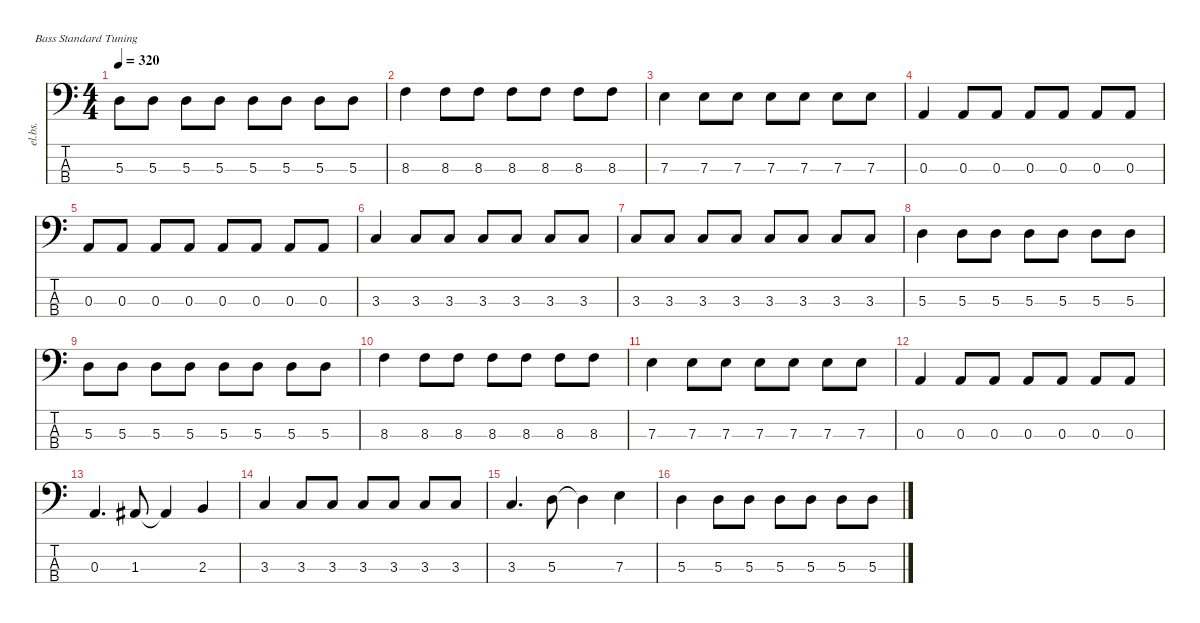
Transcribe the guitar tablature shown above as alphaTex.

\defaultSystemsLayout 4
\hideDynamics
\bracketExtendMode nobrackets
\track ("Dave Ellefson" "el.bs.") {instrument electricbasspick}
\staff {score tabs}
\tuning (G2 D2 A1 E1)
\ts (4 4)
\tempo 320
\clef f4
\ks c
5.3.8{dy f} 5.3.8 5.3.8 5.3.8 5.3.8 5.3.8 5.3.8 5.3.8 |
8.3.4 8.3.8 8.3.8 8.3.8 8.3.8 8.3.8 8.3.8 |
7.3.4 7.3.8 7.3.8 7.3.8 7.3.8 7.3.8 7.3.8 |
0.3.4 0.3.8 0.3.8 0.3.8 0.3.8 0.3.8 0.3.8 |
0.3.8 0.3.8 0.3.8 0.3.8 0.3.8 0.3.8 0.3.8 0.3.8 |
3.3.4 3.3.8 3.3.8 3.3.8 3.3.8 3.3.8 3.3.8 |
3.3.8 3.3.8 3.3.8 3.3.8 3.3.8 3.3.8 3.3.8 3.3.8 |
5.3.4 5.3.8 5.3.8 5.3.8 5.3.8 5.3.8 5.3.8 |
5.3.8 5.3.8 5.3.8 5.3.8 5.3.8 5.3.8 5.3.8 5.3.8 |
8.3.4 8.3.8 8.3.8 8.3.8 8.3.8 8.3.8 8.3.8 |
7.3.4 7.3.8 7.3.8 7.3.8 7.3.8 7.3.8 7.3.8 |
0.3.4 0.3.8 0.3.8 0.3.8 0.3.8 0.3.8 0.3.8 |
0.3.4{d} 1.3{acc #}.8 1.3{t acc #}.4 2.3.4 |
3.3.4 3.3.8 3.3.8 3.3.8 3.3.8 3.3.8 3.3.8 |
3.3.4{d} 5.3.8 5.3{t}.4 7.3.4 |
5.3.4 5.3.8 5.3.8 5.3.8 5.3.8 5.3.8 5.3.8
